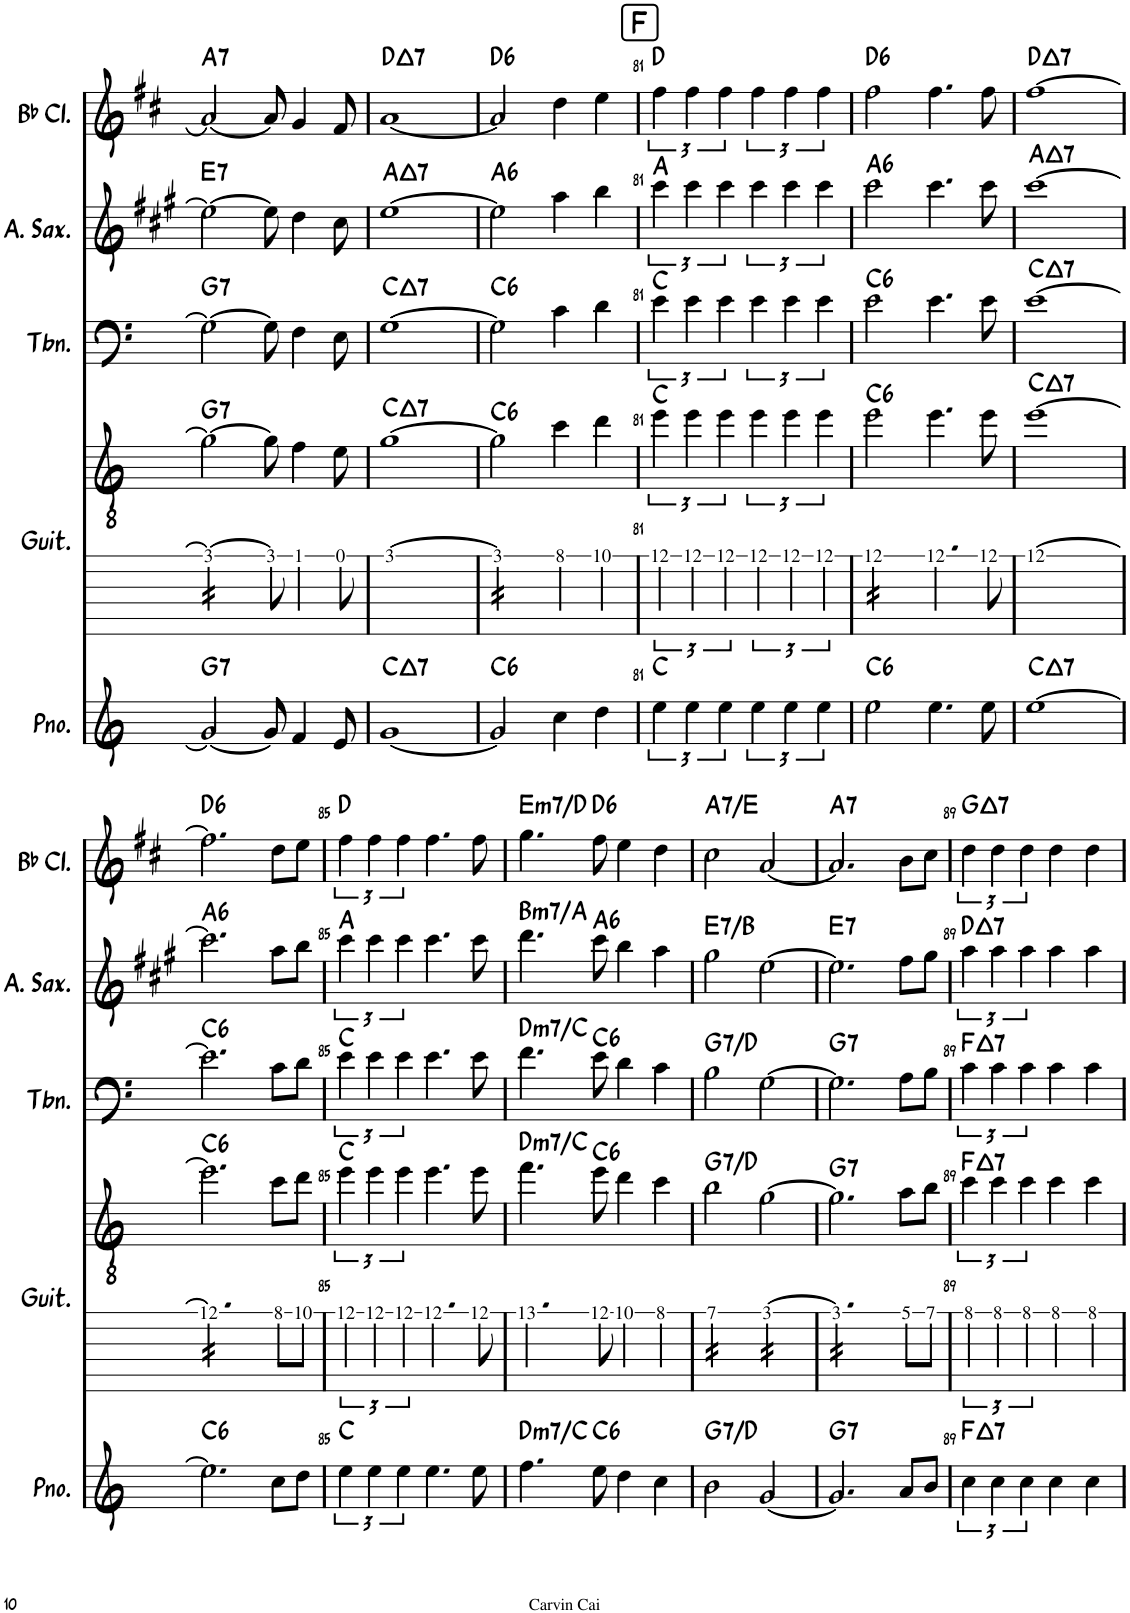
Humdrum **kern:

**kern	**harte	**kern	**kern	**harte	**kern	**harte	**kern	**harte	**kern	**harte
*part5	*part5	*part4	*part4	*part4	*part3	*part3	*part2	*part2	*part1	*part1
*staff6	*	*staff5	*staff4	*	*staff3	*	*staff2	*	*staff1	*
*I"钢琴	*	*I"原音吉他	*	*	*I"长号	*	*I"中音萨克斯	*	*I"降B调单簧管	*
!!LO:PB:g=z
*clefG2	*	*	*clefGv2	*	*clefF4	*	*clefG2	*	*clefG2	*
*	*	*	*	*	*	*	*Trd5c9	*	*Trd1c2	*
*k[]	*	*k[]	*k[]	*	*k[]	*	*k[f#c#g#]	*	*k[f#c#]	*
*M4/4	*	*M4/4	*M4/4	*	*M4/4	*	*M4/4	*	*M4/4	*
=78	=78	=78	=78	=78	=78	=78	=78	=78	=78	=78
!	!LO:H:kt=7	!	!	!LO:H:kt=7	!	!LO:H:kt=7	!	!LO:H:kt=7	!	!LO:H:kt=7
2g/_	G:7	2g\_	2g\_	G:7	2G\_	G:7	2ee\_	E:7	2a/_	A:7
8g/]	.	8g\]	8g\]	.	8G\]	.	8ee\]	.	8a/]	.
4f/	.	4f\	4f\	.	4F\	.	4dd\	.	4g/	.
8e/	.	8e\	8e\	.	8E\	.	8cc#\	.	8f#/	.
=79	=79	=79	=79	=79	=79	=79	=79	=79	=79	=79
!	!LO:H:kt=7	!	!	!LO:H:kt=7	!	!LO:H:kt=7	!	!LO:H:kt=7	!	!LO:H:kt=7
[1g	C:maj7	[1g	[1g	C:maj7	[1G	C:maj7	[1ee	A:maj7	[1a	D:maj7
=80	=80	=80	=80	=80	=80	=80	=80	=80	=80	=80
!	!LO:H:kt=6	!	!	!LO:H:kt=6	!	!LO:H:kt=6	!	!LO:H:kt=6	!	!LO:H:kt=6
2g/]	C:maj6	2g\]	2g\]	C:maj6	2G\]	C:maj6	2ee\]	A:maj6	2a/]	D:maj6
4cc\	.	4cc\	4cc\	.	4c\	.	4aa\	.	4dd\	.
4dd\	.	4dd\	4dd\	.	4d\	.	4bb\	.	4ee\	.
!!LO:REH:place=s1:a:B:cj:fs=14:t=F
=81	=81	=81	=81	=81	=81	=81	=81	=81	=81	=81
6ee\	C:maj	6ee\	6ee\	C:maj	6e\	C:maj	6ccc#\	A:maj	6ff#\	D:maj
6ee\	.	6ee\	6ee\	.	6e\	.	6ccc#\	.	6ff#\	.
6ee\	.	6ee\	6ee\	.	6e\	.	6ccc#\	.	6ff#\	.
6ee\	.	6ee\	6ee\	.	6e\	.	6ccc#\	.	6ff#\	.
6ee\	.	6ee\	6ee\	.	6e\	.	6ccc#\	.	6ff#\	.
6ee\	.	6ee\	6ee\	.	6e\	.	6ccc#\	.	6ff#\	.
=82	=82	=82	=82	=82	=82	=82	=82	=82	=82	=82
!	!LO:H:kt=6	!	!	!LO:H:kt=6	!	!LO:H:kt=6	!	!LO:H:kt=6	!	!LO:H:kt=6
2ee\	C:maj6	2ee\	2ee\	C:maj6	2e\	C:maj6	2ccc#\	A:maj6	2ff#\	D:maj6
4.ee\	.	4.ee\	4.ee\	.	4.e\	.	4.ccc#\	.	4.ff#\	.
8ee\	.	8ee\	8ee\	.	8e\	.	8ccc#\	.	8ff#\	.
=83	=83	=83	=83	=83	=83	=83	=83	=83	=83	=83
!	!LO:H:kt=7	!	!	!LO:H:kt=7	!	!LO:H:kt=7	!	!LO:H:kt=7	!	!LO:H:kt=7
[1ee	C:maj7	[1ee	[1ee	C:maj7	[1e	C:maj7	[1ccc#	A:maj7	[1ff#	D:maj7
!!LO:LB:g=z
=84	=84	=84	=84	=84	=84	=84	=84	=84	=84	=84
!	!LO:H:kt=6	!	!	!LO:H:kt=6	!	!LO:H:kt=6	!	!LO:H:kt=6	!	!LO:H:kt=6
2.ee\]	C:maj6	2.ee\]	2.ee\]	C:maj6	2.e\]	C:maj6	2.ccc#\]	A:maj6	2.ff#\]	D:maj6
8cc\L	.	8cc\L	8cc\L	.	8c\L	.	8aa\L	.	8dd\L	.
8dd\J	.	8dd\J	8dd\J	.	8d\J	.	8bb\J	.	8ee\J	.
=85	=85	=85	=85	=85	=85	=85	=85	=85	=85	=85
6ee\	C:maj	6ee\	6ee\	C:maj	6e\	C:maj	6ccc#\	A:maj	6ff#\	D:maj
6ee\	.	6ee\	6ee\	.	6e\	.	6ccc#\	.	6ff#\	.
6ee\	.	6ee\	6ee\	.	6e\	.	6ccc#\	.	6ff#\	.
4.ee\	.	4.ee\	4.ee\	.	4.e\	.	4.ccc#\	.	4.ff#\	.
8ee\	.	8ee\	8ee\	.	8e\	.	8ccc#\	.	8ff#\	.
=86	=86	=86	=86	=86	=86	=86	=86	=86	=86	=86
!	!LO:H:kt=m7	!	!	!LO:H:kt=m7	!	!LO:H:kt=m7	!	!LO:H:kt=m7	!	!LO:H:kt=m7
4.ff\	D:min7/b7	4.ff\	4.ff\	D:min7/b7	4.f\	D:min7/b7	4.ddd\	B:min7/b7	4.gg\	E:min7/b7
!	!LO:H:kt=6	!	!	!LO:H:kt=6	!	!LO:H:kt=6	!	!LO:H:kt=6	!	!LO:H:kt=6
8ee\	C:maj6	8ee\	8ee\	C:maj6	8e\	C:maj6	8ccc#\	A:maj6	8ff#\	D:maj6
4dd\	.	4dd\	4dd\	.	4d\	.	4bb\	.	4ee\	.
4cc\	.	4cc\	4cc\	.	4c\	.	4aa\	.	4dd\	.
=87	=87	=87	=87	=87	=87	=87	=87	=87	=87	=87
!	!LO:H:kt=7	!	!	!LO:H:kt=7	!	!LO:H:kt=7	!	!LO:H:kt=7	!	!LO:H:kt=7
2b\	G:7/5	2b\	2b\	G:7/5	2B\	G:7/5	2gg#\	E:7/5	2cc#\	A:7/5
[2g/	.	[2g\	[2g\	.	[2G\	.	[2ee\	.	[2a/	.
=88	=88	=88	=88	=88	=88	=88	=88	=88	=88	=88
!	!LO:H:kt=7	!	!	!LO:H:kt=7	!	!LO:H:kt=7	!	!LO:H:kt=7	!	!LO:H:kt=7
2.g/]	G:7	2.g\]	2.g\]	G:7	2.G\]	G:7	2.ee\]	E:7	2.a/]	A:7
8a/L	.	8a\L	8a\L	.	8A\L	.	8ff#\L	.	8b\L	.
8b/J	.	8b\J	8b\J	.	8B\J	.	8gg#\J	.	8cc#\J	.
=89	=89	=89	=89	=89	=89	=89	=89	=89	=89	=89
!	!LO:H:kt=7	!	!	!LO:H:kt=7	!	!LO:H:kt=7	!	!LO:H:kt=7	!	!LO:H:kt=7
6cc\	F:maj7	6cc\	6cc\	F:maj7	6c\	F:maj7	6aa\	D:maj7	6dd\	G:maj7
6cc\	.	6cc\	6cc\	.	6c\	.	6aa\	.	6dd\	.
6cc\	.	6cc\	6cc\	.	6c\	.	6aa\	.	6dd\	.
4cc\	.	4cc\	4cc\	.	4c\	.	4aa\	.	4dd\	.
4cc\	.	4cc\	4cc\	.	4c\	.	4aa\	.	4dd\	.
=	=	=	=	=	=	=	=	=	=	=
*-	*-	*-	*-	*-	*-	*-	*-	*-	*-	*-
